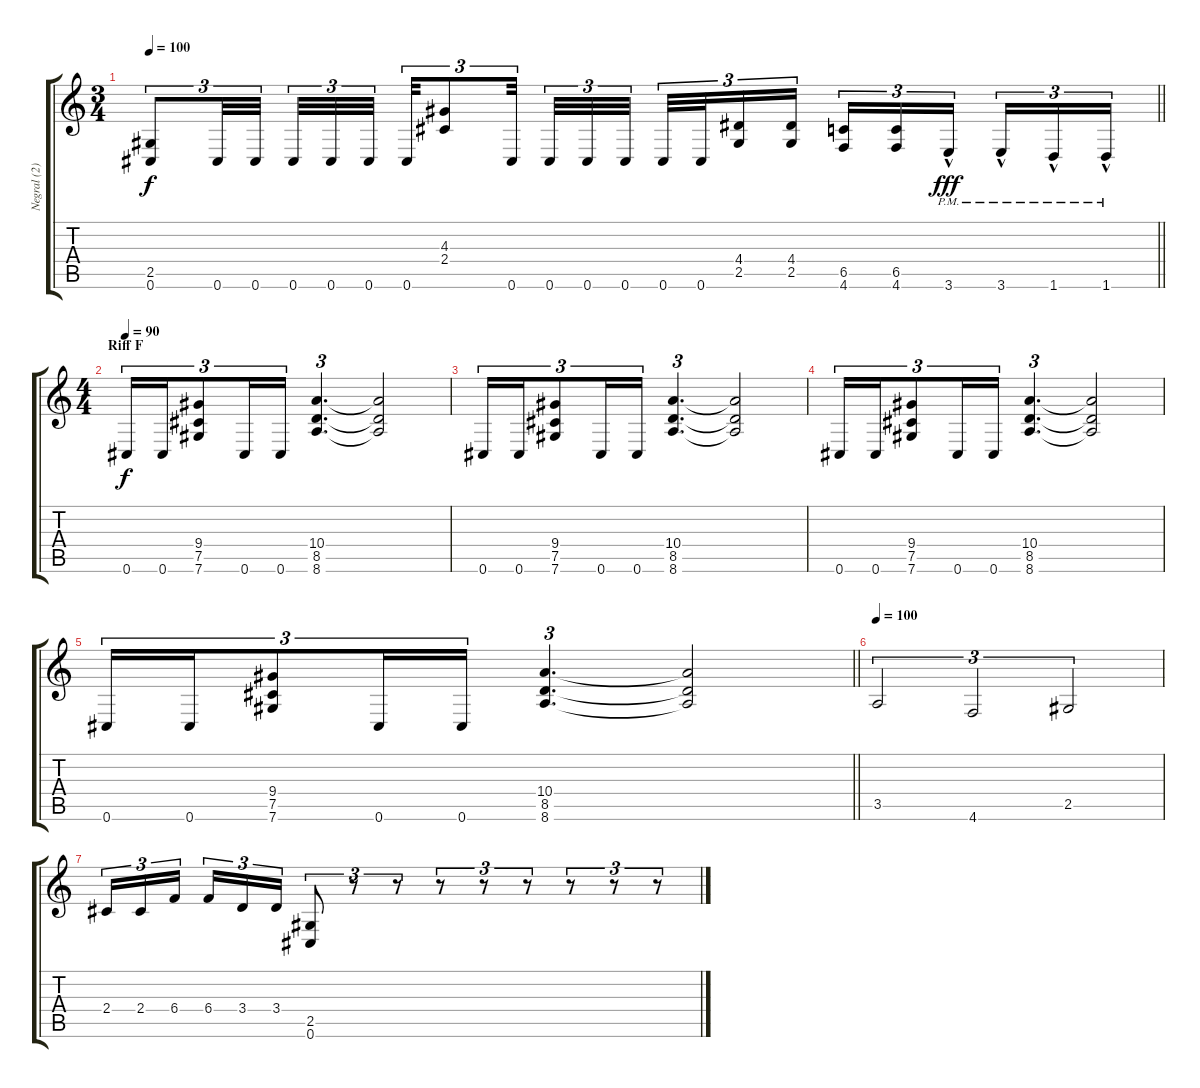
\track ("Negral (2)" "Negral (2)") {instrument distortionguitar}
\staff {score tabs}
\tuning (Db4 Ab3 E3 B2 Gb2 Db2) {hide}
\ts (3 4)
\tempo 100
\clef g2
\barLineRight lightlight
\ks c
(2.5 0.6).8{tu (3 2) dy f} 0.6.32{tu (3 2)} 0.6.32{tu (3 2) beam splitsecondary} 0.6.32{tu (3 2)} 0.6.32{tu (3 2)} 0.6.32{tu (3 2) beam splitsecondary} 0.6.32{tu (3 2)} (4.3 2.4).8{tu (3 2)} 0.6.32{tu (3 2) beam splitsecondary} 0.6.32{tu (3 2)} 0.6.32{tu (3 2)} 0.6.32{tu (3 2) beam splitsecondary} 0.6.32{tu (3 2)} 0.6.32{tu (3 2)} (4.4 2.5).16{tu (3 2)} (4.4 2.5).16{tu (3 2)} (6.5 4.6).16{tu (3 2)} (6.5 4.6).16{tu (3 2)} 3.6{hac pm}.16{tu (3 2) dy fff beam splitsecondary} 3.6{hac pm}.16{tu (3 2)} 1.6{hac pm}.16{tu (3 2)} 1.6{hac pm}.16{tu (3 2)} |
\ts (4 4)
\section ("" "Riff F")
\tempo 90
0.6.16{tu (3 2) dy f} 0.6.16{tu (3 2)} (9.4 7.5 7.6).8{tu (3 2)} 0.6.16{tu (3 2)} 0.6.16{tu (3 2)} (10.4 8.5 8.6).4{d tu (3 2)} (10.4{t} 8.5{t} 8.6{t}).2 |
0.6.16{tu (3 2)} 0.6.16{tu (3 2)} (9.4 7.5 7.6).8{tu (3 2)} 0.6.16{tu (3 2)} 0.6.16{tu (3 2)} (10.4 8.5 8.6).4{d tu (3 2)} (10.4{t} 8.5{t} 8.6{t}).2 |
0.6.16{tu (3 2)} 0.6.16{tu (3 2)} (9.4 7.5 7.6).8{tu (3 2)} 0.6.16{tu (3 2)} 0.6.16{tu (3 2)} (10.4 8.5 8.6).4{d tu (3 2)} (10.4{t} 8.5{t} 8.6{t}).2 |
\barLineRight lightlight
0.6.16{tu (3 2)} 0.6.16{tu (3 2)} (9.4 7.5 7.6).8{tu (3 2)} 0.6.16{tu (3 2)} 0.6.16{tu (3 2)} (10.4 8.5 8.6).4{d tu (3 2)} (10.4{t} 8.5{t} 8.6{t}).2 |
\tempo 100
3.5.2{tu (3 2)} 4.6.2{tu (3 2)} 2.5.2{tu (3 2)} |
2.4.16{tu (3 2)} 2.4.16{tu (3 2)} 6.4.16{tu (3 2) beam splitsecondary} 6.4.16{tu (3 2)} 3.4.16{tu (3 2)} 3.4.16{tu (3 2)} (2.5 0.6).8{tu (3 2)} r.8{tu (3 2)} r.8{tu (3 2)} r.8{tu (3 2)} r.8{tu (3 2)} r.8{tu (3 2)} r.8{tu (3 2)} r.8{tu (3 2)} r.8{tu (3 2)}
